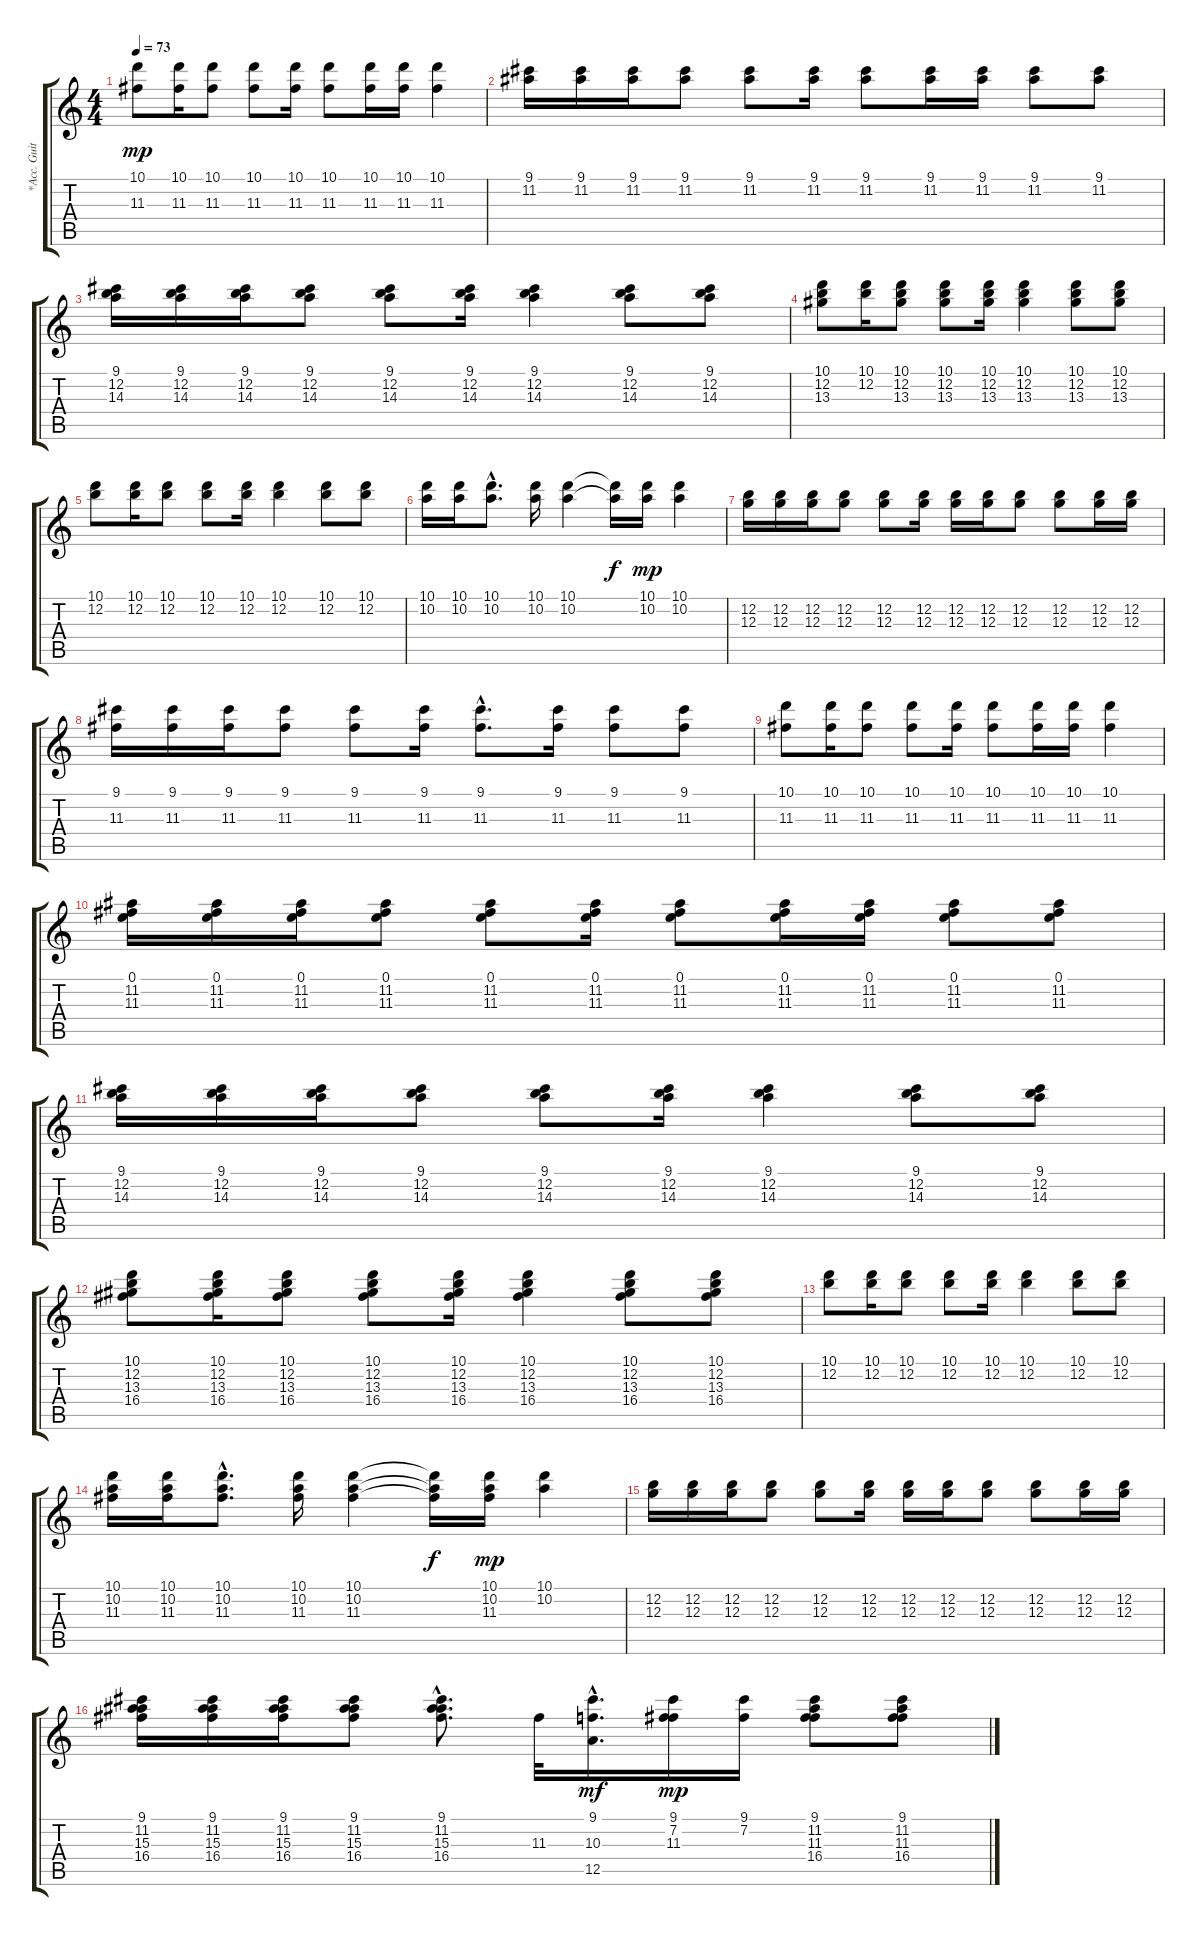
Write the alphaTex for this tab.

\track ("*Acc. Guitar 1 Doubled" "*Acc. Guit") {instrument acousticguitarsteel}
\staff {score tabs}
\tuning (E4 B3 G3 D3 A2 E2) {hide}
\ts (4 4)
\tempo 73
\clef g2
\ks c
(10.1 11.3).8{dy mp} (10.1 11.3).16 (10.1 11.3).8 (10.1 11.3).8 (10.1 11.3).16 (10.1 11.3).8 (10.1 11.3).16 (10.1 11.3).16 (10.1 11.3).4 |
(9.1 11.2).16 (9.1 11.2).16 (9.1 11.2).16 (9.1 11.2).8 (9.1 11.2).8 (9.1 11.2).16 (9.1 11.2).8 (9.1 11.2).16 (9.1 11.2).16 (9.1 11.2).8 (9.1 11.2).8 |
(9.1 12.2 14.3).16 (9.1 12.2 14.3).16 (9.1 12.2 14.3).16 (9.1 12.2 14.3).8 (9.1 12.2 14.3).8 (9.1 12.2 14.3).16 (9.1 12.2 14.3).4 (9.1 12.2 14.3).8 (9.1 12.2 14.3).8 |
(10.1 12.2 13.3).8 (10.1 12.2).16 (10.1 12.2 13.3).8 (10.1 12.2 13.3).8 (10.1 12.2 13.3).16 (10.1 12.2 13.3).4 (10.1 12.2 13.3).8 (10.1 12.2 13.3).8 |
(10.1 12.2).8 (10.1 12.2).16 (10.1 12.2).8 (10.1 12.2).8 (10.1 12.2).16 (10.1 12.2).4 (10.1 12.2).8 (10.1 12.2).8 |
(10.1 10.2).16 (10.1 10.2).16 (10.1{hac} 10.2{hac}).8{d} (10.1 10.2).16 (10.1 10.2).4 (10.1{t} 10.2{t}).16{dy f} (10.1 10.2).16{dy mp} (10.1 10.2).4 |
(12.2 12.3).16 (12.2 12.3).16 (12.2 12.3).16 (12.2 12.3).8 (12.2 12.3).8 (12.2 12.3).16 (12.2 12.3).16 (12.2 12.3).16 (12.2 12.3).8 (12.2 12.3).8 (12.2 12.3).16 (12.2 12.3).16 |
(9.1 11.3).16 (9.1 11.3).16 (9.1 11.3).16 (9.1 11.3).8 (9.1 11.3).8 (9.1 11.3).16 (9.1{hac} 11.3{hac}).8{d} (9.1 11.3).16 (9.1 11.3).8 (9.1 11.3).8 |
(10.1 11.3).8 (10.1 11.3).16 (10.1 11.3).8 (10.1 11.3).8 (10.1 11.3).16 (10.1 11.3).8 (10.1 11.3).16 (10.1 11.3).16 (10.1 11.3).4 |
(0.1 11.2 11.3).16 (0.1 11.2 11.3).16 (0.1 11.2 11.3).16 (0.1 11.2 11.3).8 (0.1 11.2 11.3).8 (0.1 11.2 11.3).16 (0.1 11.2 11.3).8 (0.1 11.2 11.3).16 (0.1 11.2 11.3).16 (0.1 11.2 11.3).8 (0.1 11.2 11.3).8 |
(9.1 12.2 14.3).16 (9.1 12.2 14.3).16 (9.1 12.2 14.3).16 (9.1 12.2 14.3).8 (9.1 12.2 14.3).8 (9.1 12.2 14.3).16 (9.1 12.2 14.3).4 (9.1 12.2 14.3).8 (9.1 12.2 14.3).8 |
(10.1 12.2 13.3 16.4).8 (10.1 12.2 13.3 16.4).16 (10.1 12.2 13.3 16.4).8 (10.1 12.2 13.3 16.4).8 (10.1 12.2 13.3 16.4).16 (10.1 12.2 13.3 16.4).4 (10.1 12.2 13.3 16.4).8 (10.1 12.2 13.3 16.4).8 |
(10.1 12.2).8 (10.1 12.2).16 (10.1 12.2).8 (10.1 12.2).8 (10.1 12.2).16 (10.1 12.2).4 (10.1 12.2).8 (10.1 12.2).8 |
(10.1 10.2 11.3).16 (10.1 10.2 11.3).16 (10.1{hac} 10.2{hac} 11.3{hac}).8{d} (10.1 10.2 11.3).16 (10.1 10.2 11.3).4 (10.1{t} 10.2{t} 11.3{t}).16{dy f} (10.1 10.2 11.3).16{dy mp} (10.1 10.2).4 |
(12.2 12.3).16 (12.2 12.3).16 (12.2 12.3).16 (12.2 12.3).8 (12.2 12.3).8 (12.2 12.3).16 (12.2 12.3).16 (12.2 12.3).16 (12.2 12.3).8 (12.2 12.3).8 (12.2 12.3).16 (12.2 12.3).16 |
(9.1 11.2 15.3 16.4).16 (9.1 11.2 15.3 16.4).16 (9.1 11.2 15.3 16.4).16 (9.1 11.2 15.3 16.4).8 (9.1{hac} 11.2{hac} 15.3{hac} 16.4{hac}).8{d} 11.3.32 (9.1{hac} 10.3{hac} 12.5{hac}).16{d dy mf} (9.1 7.2 11.3).16{dy mp} (9.1 7.2).16 (9.1 11.2 11.3 16.4).8 (9.1 11.2 11.3 16.4).8
